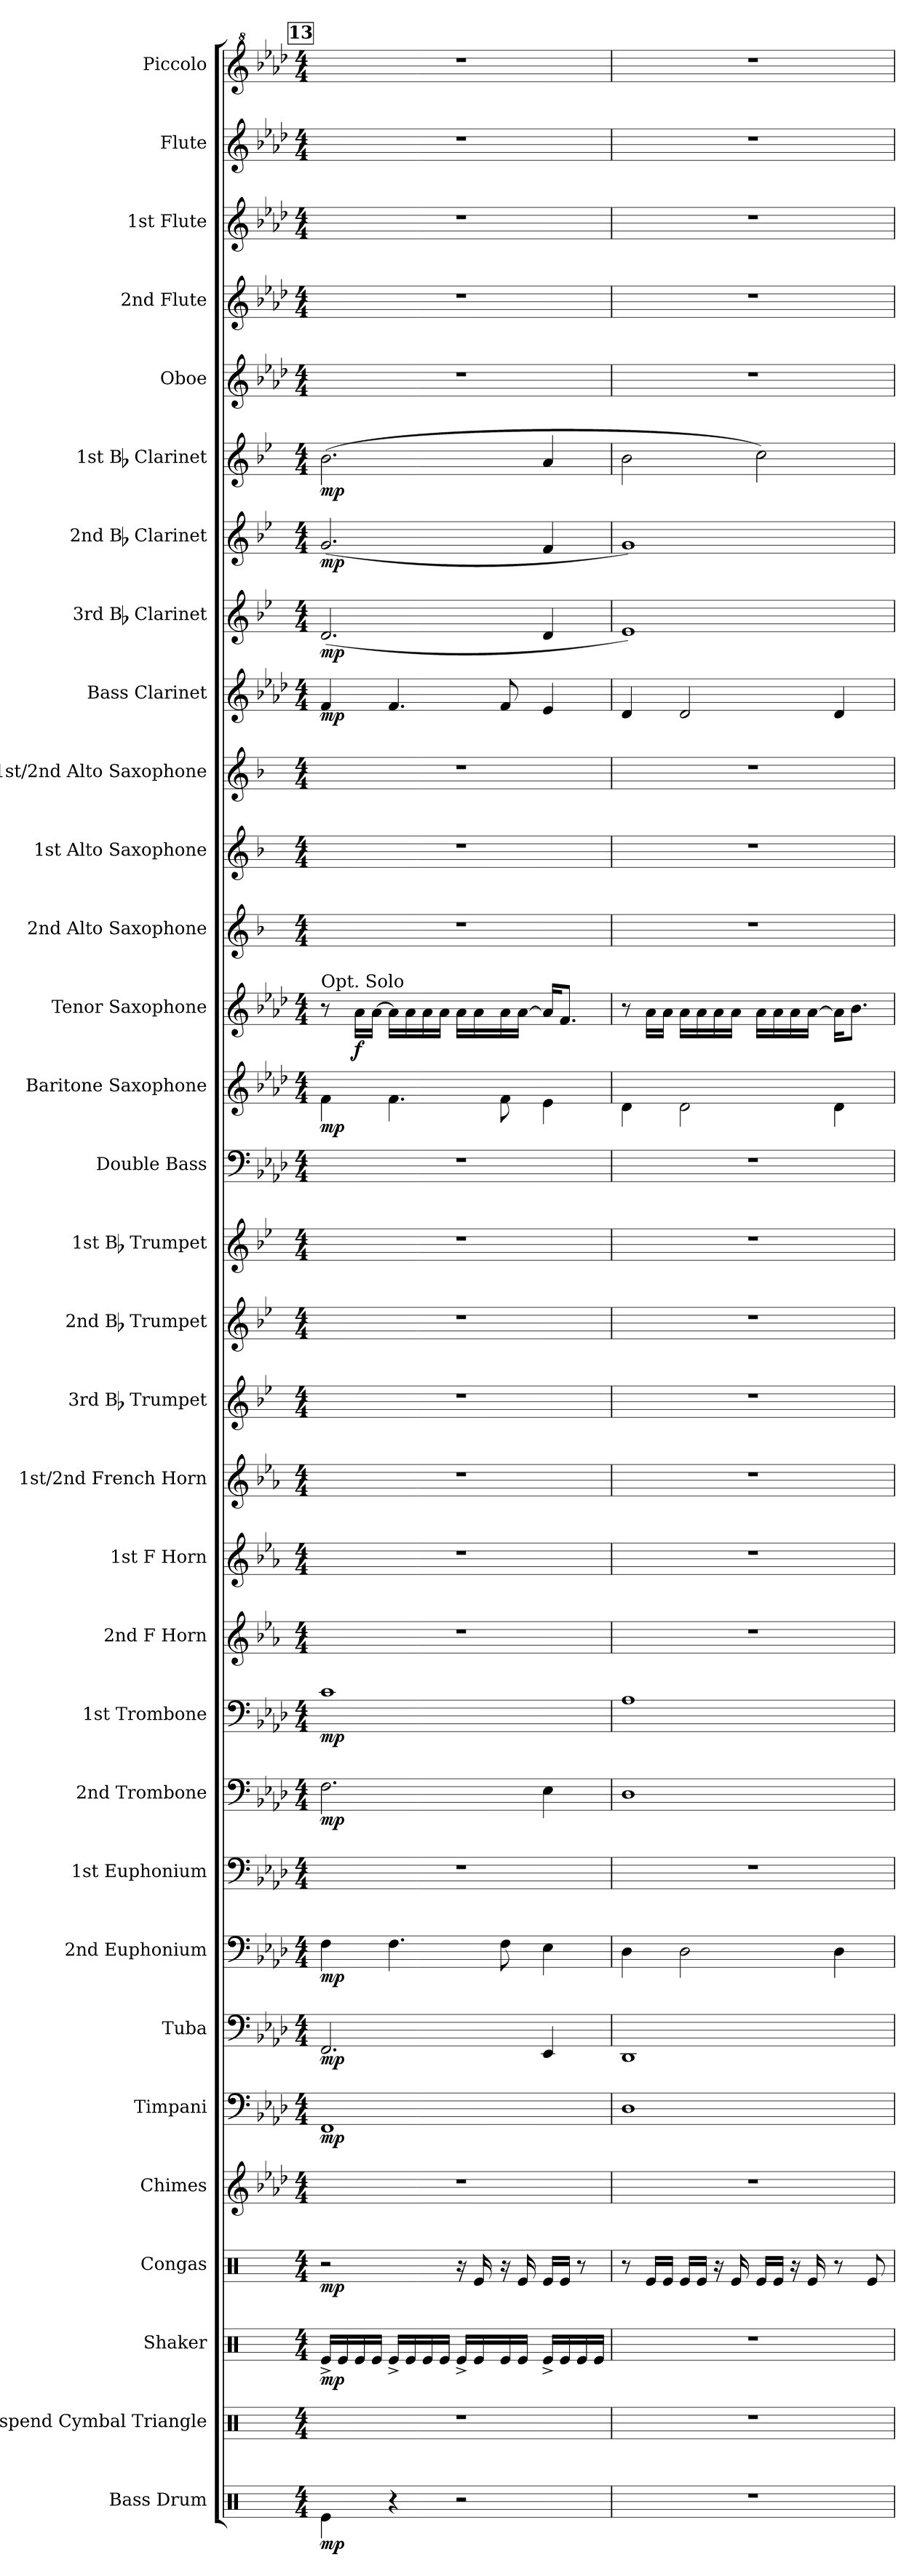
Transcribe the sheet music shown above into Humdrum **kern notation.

**kern	**dynam	**kern	**kern	**dynam	**kern	**dynam	**kern	**kern	**dynam	**kern	**dynam	**kern	**dynam	**kern	**kern	**dynam	**kern	**dynam	**kern	**kern	**kern	**kern	**kern	**kern	**kern	**kern	**dynam	**kern	**dynam	**kern	**kern	**kern	**kern	**dynam	**kern	**dynam	**kern	**dynam	**kern	**dynam	**kern	**kern	**kern	**kern	**kern
*part32	*part32	*part31	*part30	*part30	*part29	*part29	*part28	*part27	*part27	*part26	*part26	*part25	*part25	*part24	*part23	*part23	*part22	*part22	*part21	*part20	*part19	*part18	*part17	*part16	*part15	*part14	*part14	*part13	*part13	*part12	*part11	*part10	*part9	*part9	*part8	*part8	*part7	*part7	*part6	*part6	*part5	*part4	*part3	*part2	*part1
*staff32	*staff32	*staff31	*staff30	*staff30	*staff29	*staff29	*staff28	*staff27	*staff27	*staff26	*staff26	*staff25	*staff25	*staff24	*staff23	*staff23	*staff22	*staff22	*staff21	*staff20	*staff19	*staff18	*staff17	*staff16	*staff15	*staff14	*staff14	*staff13	*staff13	*staff12	*staff11	*staff10	*staff9	*staff9	*staff8	*staff8	*staff7	*staff7	*staff6	*staff6	*staff5	*staff4	*staff3	*staff2	*staff1
*I"Bass Drum	*	*I"Suspend Cymbal Triangle	*I"Shaker	*	*I"Congas	*	*I"Chimes	*I"Timpani	*	*I"Tuba	*	*I"2nd Euphonium	*	*I"1st Euphonium	*I"2nd Trombone	*	*I"1st Trombone	*	*I"2nd F Horn	*I"1st F Horn	*I"1st/2nd French Horn	*I"3rd Bb Trumpet	*I"2nd Bb Trumpet	*I"1st Bb Trumpet	*I"Double Bass	*I"Baritone Saxophone	*	*I"Tenor Saxophone	*	*I"2nd Alto Saxophone	*I"1st Alto Saxophone	*I"1st/2nd Alto Saxophone	*I"Bass Clarinet	*	*I"3rd Bb Clarinet	*	*I"2nd Bb Clarinet	*	*I"1st Bb Clarinet	*	*I"Oboe	*I"2nd Flute	*I"1st Flute	*I"Flute	*I"Piccolo
*I'B. Dr.	*	*I'Sus.C Tri.	*I'Sh.	*	*I'Co.	*	*I'Chm.	*I'Timp.	*	*I'Tba.	*	*I'Euph. 2	*	*I'Euph. 1	*I'Tbn. 2	*	*I'Tbn. 1	*	*I'F Hn. 2	*I'F Hn. 1	*I'F Hn. 1/2	*I'Tpt. 3	*I'Tpt. 2	*I'Tpt. 1	*I'D. Bass	*I'Bar. Sax	*	*I'T. Sax.	*	*I'A. Sax. 2	*I'A. Sax. 1	*I'A. Sax. 1/2	*I'B. Cl.	*	*I'Cl. 3	*	*I'Cl. 2	*	*I'Cl. 1	*	*I'Ob.	*I'Fl. 2	*I'Fl. 1	*I'Fl.	*I'Picc.
!!LO:PB:g=z
*clefX	*	*clefX	*clefX	*	*clefX	*	*clefG2	*clefF4	*	*clefF4	*	*clefF4	*	*clefF4	*clefF4	*	*clefF4	*	*clefG2	*clefG2	*clefG2	*clefG2	*clefG2	*clefG2	*clefF4	*clefG2	*	*clefG2	*	*clefG2	*clefG2	*clefG2	*clefG2	*	*clefG2	*	*clefG2	*	*clefG2	*	*clefG2	*clefG2	*clefG2	*clefG2	*clefG^2
*	*	*	*	*	*	*	*	*	*	*	*	*	*	*	*	*	*	*	*ITrd4c7	*ITrd4c7	*ITrd4c7	*ITrd1c2	*ITrd1c2	*ITrd1c2	*ITrd7c12	*ITrd12c21	*	*ITrd8c14	*	*ITrd5c9	*ITrd5c9	*ITrd5c9	*ITrd8c14	*	*ITrd1c2	*	*ITrd1c2	*	*ITrd1c2	*	*	*	*	*	*ITrd-7c-12
*k[]	*	*k[]	*k[]	*	*k[]	*	*k[b-e-a-d-]	*k[b-e-a-d-]	*	*k[b-e-a-d-]	*	*k[b-e-a-d-]	*	*k[b-e-a-d-]	*k[b-e-a-d-]	*	*k[b-e-a-d-]	*	*k[b-e-a-d-]	*k[b-e-a-d-]	*k[b-e-a-d-]	*k[b-e-a-d-]	*k[b-e-a-d-]	*k[b-e-a-d-]	*k[b-e-a-d-]	*k[b-e-a-d-]	*	*k[b-e-a-d-]	*	*k[b-e-a-d-]	*k[b-e-a-d-]	*k[b-e-a-d-]	*k[b-e-a-d-]	*	*k[b-e-a-d-]	*	*k[b-e-a-d-]	*	*k[b-e-a-d-]	*	*k[b-e-a-d-]	*k[b-e-a-d-]	*k[b-e-a-d-]	*k[b-e-a-d-]	*k[b-e-a-d-]
*M4/4	*	*M4/4	*M4/4	*	*M4/4	*	*M4/4	*M4/4	*	*M4/4	*	*M4/4	*	*M4/4	*M4/4	*	*M4/4	*	*M4/4	*M4/4	*M4/4	*M4/4	*M4/4	*M4/4	*M4/4	*M4/4	*	*M4/4	*	*M4/4	*M4/4	*M4/4	*M4/4	*	*M4/4	*	*M4/4	*	*M4/4	*	*M4/4	*M4/4	*M4/4	*M4/4	*M4/4
!!LO:REH:place=s1:a:B:fs=14:t=13
=13	=13	=13	=13	=13	=13	=13	=13	=13	=13	=13	=13	=13	=13	=13	=13	=13	=13	=13	=13	=13	=13	=13	=13	=13	=13	=13	=13	=13	=13	=13	=13	=13	=13	=13	=13	=13	=13	=13	=13	=13	=13	=13	=13	=13	=13
!	!	!	!	!	!	!	!	!	!	!	!	!	!	!	!	!	!	!	!	!	!	!	!	!	!	!	!	!LO:TX:a:t=Opt. Solo	!	!	!	!	!	!	!	!	!	!	!	!	!	!	!	!	!
!	!LO:DY:b	!	!	!LO:DY:b	!	!LO:DY:b	!	!	!LO:DY:b	!	!LO:DY:b	!	!LO:DY:b	!	!	!LO:DY:b	!	!LO:DY:b	!	!	!	!	!	!	!	!	!LO:DY:b	!	!	!	!	!	!	!LO:DY:b	!	!LO:DY:b	!	!LO:DY:b	!	!LO:DY:b	!	!	!	!	!
4Re\	mp	1r	16Re^/LL	mp	2r	mp	1r	1FF	mp	2.FF/	mp	4F\	mp	1r	2.F\	mp	1c	mp	1r	1r	1r	1r	1r	1r	1r	4F\	mp	8r	.	1r	1r	1r	4F/	mp	(2.c/	mp	(2.f/	mp	(2.a-\	mp	1r	1r	1r	1r	1r
.	.	.	16Re/	.	.	.	.	.	.	.	.	.	.	.	.	.	.	.	.	.	.	.	.	.	.	.	.	.	.	.	.	.	.	.	.	.	.	.	.	.	.	.	.	.	.
!	!	!	!	!	!	!	!	!	!	!	!	!	!	!	!	!	!	!	!	!	!	!	!	!	!	!	!	!	!LO:DY:b	!	!	!	!	!	!	!	!	!	!	!	!	!	!	!	!
.	.	.	16Re/	.	.	.	.	.	.	.	.	.	.	.	.	.	.	.	.	.	.	.	.	.	.	.	.	16A-\LL	f	.	.	.	.	.	.	.	.	.	.	.	.	.	.	.	.
.	.	.	16Re/JJ	.	.	.	.	.	.	.	.	.	.	.	.	.	.	.	.	.	.	.	.	.	.	.	.	[16A-\JJ	.	.	.	.	.	.	.	.	.	.	.	.	.	.	.	.	.
4r	.	.	16Re^/LL	.	.	.	.	.	.	.	.	4.F\	.	.	.	.	.	.	.	.	.	.	.	.	.	4.F\	.	16A-\LL]	.	.	.	.	4.F/	.	.	.	.	.	.	.	.	.	.	.	.
.	.	.	16Re/	.	.	.	.	.	.	.	.	.	.	.	.	.	.	.	.	.	.	.	.	.	.	.	.	16A-\	.	.	.	.	.	.	.	.	.	.	.	.	.	.	.	.	.
.	.	.	16Re/	.	.	.	.	.	.	.	.	.	.	.	.	.	.	.	.	.	.	.	.	.	.	.	.	16A-\	.	.	.	.	.	.	.	.	.	.	.	.	.	.	.	.	.
.	.	.	16Re/JJ	.	.	.	.	.	.	.	.	.	.	.	.	.	.	.	.	.	.	.	.	.	.	.	.	16A-\JJ	.	.	.	.	.	.	.	.	.	.	.	.	.	.	.	.	.
2r	.	.	16Re^/LL	.	16r	.	.	.	.	.	.	.	.	.	.	.	.	.	.	.	.	.	.	.	.	.	.	16A-\LL	.	.	.	.	.	.	.	.	.	.	.	.	.	.	.	.	.
.	.	.	16Re/	.	16Re/	.	.	.	.	.	.	.	.	.	.	.	.	.	.	.	.	.	.	.	.	.	.	16A-\	.	.	.	.	.	.	.	.	.	.	.	.	.	.	.	.	.
.	.	.	16Re/	.	16r	.	.	.	.	.	.	8F\	.	.	.	.	.	.	.	.	.	.	.	.	.	8F\	.	16A-\	.	.	.	.	8F/	.	.	.	.	.	.	.	.	.	.	.	.
.	.	.	16Re/JJ	.	16Re/	.	.	.	.	.	.	.	.	.	.	.	.	.	.	.	.	.	.	.	.	.	.	[16A-\JJ	.	.	.	.	.	.	.	.	.	.	.	.	.	.	.	.	.
.	.	.	16Re^/LL	.	16Re/LL	.	.	.	.	4EE-/	.	4E-\	.	.	4E-\	.	.	.	.	.	.	.	.	.	.	4E-\	.	16A-/KL]	.	.	.	.	4E-/	.	4c/	.	4e-/	.	4g/	.	.	.	.	.	.
.	.	.	16Re/	.	16Re/JJ	.	.	.	.	.	.	.	.	.	.	.	.	.	.	.	.	.	.	.	.	.	.	8.F/J	.	.	.	.	.	.	.	.	.	.	.	.	.	.	.	.	.
.	.	.	16Re/	.	8r	.	.	.	.	.	.	.	.	.	.	.	.	.	.	.	.	.	.	.	.	.	.	.	.	.	.	.	.	.	.	.	.	.	.	.	.	.	.	.	.
.	.	.	16Re/JJ	.	.	.	.	.	.	.	.	.	.	.	.	.	.	.	.	.	.	.	.	.	.	.	.	.	.	.	.	.	.	.	.	.	.	.	.	.	.	.	.	.	.
=14	=14	=14	=14	=14	=14	=14	=14	=14	=14	=14	=14	=14	=14	=14	=14	=14	=14	=14	=14	=14	=14	=14	=14	=14	=14	=14	=14	=14	=14	=14	=14	=14	=14	=14	=14	=14	=14	=14	=14	=14	=14	=14	=14	=14	=14
1r	.	1r	1r	.	8r	.	1r	1D-	.	1DD-	.	4D-\	.	1r	1D-	.	1A-	.	1r	1r	1r	1r	1r	1r	1r	4D-\	.	8r	.	1r	1r	1r	4D-/	.	1d-)	.	1f)	.	2a-\	.	1r	1r	1r	1r	1r
.	.	.	.	.	16Re/LL	.	.	.	.	.	.	.	.	.	.	.	.	.	.	.	.	.	.	.	.	.	.	16A-\LL	.	.	.	.	.	.	.	.	.	.	.	.	.	.	.	.	.
.	.	.	.	.	16Re/JJ	.	.	.	.	.	.	.	.	.	.	.	.	.	.	.	.	.	.	.	.	.	.	16A-\JJ	.	.	.	.	.	.	.	.	.	.	.	.	.	.	.	.	.
.	.	.	.	.	16Re/LL	.	.	.	.	.	.	2D-\	.	.	.	.	.	.	.	.	.	.	.	.	.	2D-\	.	16A-\LL	.	.	.	.	2D-/	.	.	.	.	.	.	.	.	.	.	.	.
.	.	.	.	.	16Re/JJ	.	.	.	.	.	.	.	.	.	.	.	.	.	.	.	.	.	.	.	.	.	.	16A-\	.	.	.	.	.	.	.	.	.	.	.	.	.	.	.	.	.
.	.	.	.	.	16r	.	.	.	.	.	.	.	.	.	.	.	.	.	.	.	.	.	.	.	.	.	.	16A-\	.	.	.	.	.	.	.	.	.	.	.	.	.	.	.	.	.
.	.	.	.	.	16Re/	.	.	.	.	.	.	.	.	.	.	.	.	.	.	.	.	.	.	.	.	.	.	16A-\JJ	.	.	.	.	.	.	.	.	.	.	.	.	.	.	.	.	.
.	.	.	.	.	16Re/LL	.	.	.	.	.	.	.	.	.	.	.	.	.	.	.	.	.	.	.	.	.	.	16A-\LL	.	.	.	.	.	.	.	.	.	.	2b-\)	.	.	.	.	.	.
.	.	.	.	.	16Re/JJ	.	.	.	.	.	.	.	.	.	.	.	.	.	.	.	.	.	.	.	.	.	.	16A-\	.	.	.	.	.	.	.	.	.	.	.	.	.	.	.	.	.
.	.	.	.	.	16r	.	.	.	.	.	.	.	.	.	.	.	.	.	.	.	.	.	.	.	.	.	.	16A-\	.	.	.	.	.	.	.	.	.	.	.	.	.	.	.	.	.
.	.	.	.	.	16Re/	.	.	.	.	.	.	.	.	.	.	.	.	.	.	.	.	.	.	.	.	.	.	[16A-\JJ	.	.	.	.	.	.	.	.	.	.	.	.	.	.	.	.	.
.	.	.	.	.	8r	.	.	.	.	.	.	4D-\	.	.	.	.	.	.	.	.	.	.	.	.	.	4D-\	.	16A-\KL]	.	.	.	.	4D-/	.	.	.	.	.	.	.	.	.	.	.	.
.	.	.	.	.	.	.	.	.	.	.	.	.	.	.	.	.	.	.	.	.	.	.	.	.	.	.	.	8.B-\J	.	.	.	.	.	.	.	.	.	.	.	.	.	.	.	.	.
.	.	.	.	.	8Re/	.	.	.	.	.	.	.	.	.	.	.	.	.	.	.	.	.	.	.	.	.	.	.	.	.	.	.	.	.	.	.	.	.	.	.	.	.	.	.	.
=	=	=	=	=	=	=	=	=	=	=	=	=	=	=	=	=	=	=	=	=	=	=	=	=	=	=	=	=	=	=	=	=	=	=	=	=	=	=	=	=	=	=	=	=	=
*-	*-	*-	*-	*-	*-	*-	*-	*-	*-	*-	*-	*-	*-	*-	*-	*-	*-	*-	*-	*-	*-	*-	*-	*-	*-	*-	*-	*-	*-	*-	*-	*-	*-	*-	*-	*-	*-	*-	*-	*-	*-	*-	*-	*-	*-
